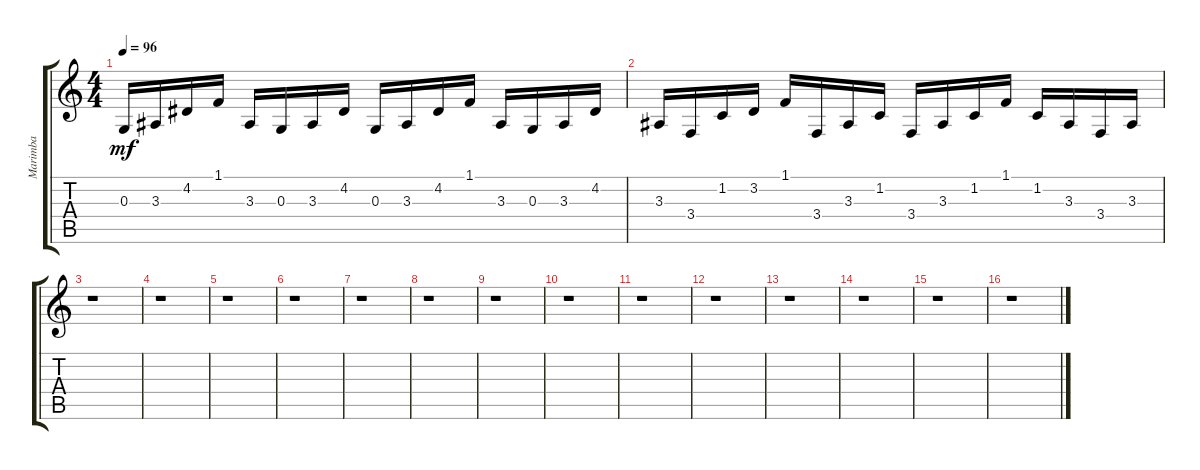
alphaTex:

\track ("Marimba" "Marimba") {instrument marimba}
\staff {score tabs}
\tuning (E4 B3 G3 D3 A2 E2) {hide}
\ts (4 4)
\tempo 96
\clef g2
\ks c
0.3.16{dy mf} 3.3.16 4.2.16 1.1.16 3.3.16 0.3.16 3.3.16 4.2.16 0.3.16 3.3.16 4.2.16 1.1.16 3.3.16 0.3.16 3.3.16 4.2.16 |
3.3.16 3.4.16 1.2.16 3.2.16 1.1.16 3.4.16 3.3.16 1.2.16 3.4.16 3.3.16 1.2.16 1.1.16 1.2.16 3.3.16 3.4.16 3.3.16 |
r.1 |
r.1 |
r.1 |
r.1 |
r.1 |
r.1 |
r.1 |
r.1 |
r.1 |
r.1 |
r.1 |
r.1 |
r.1 |
r.1
